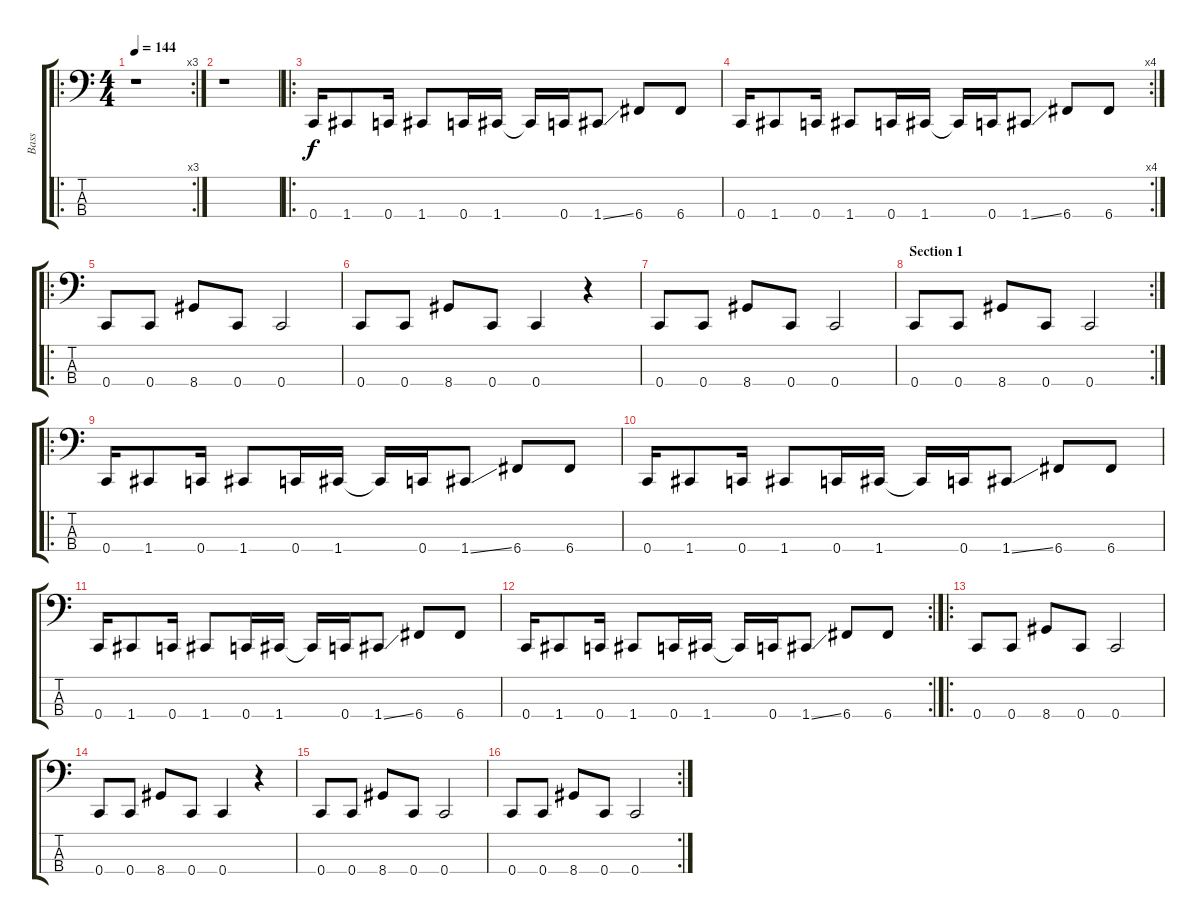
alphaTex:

\track ("Bass" "Bass") {instrument electricbasspick}
\staff {score tabs}
\tuning (F2 C2 G1 C1) {hide}
\ro
\rc 3
\ts (4 4)
\tempo 144
\clef f4
\ks c
r.1{dy f instrument electricbasspick} |
r.1 |
\ro
0.4.16 1.4.8 0.4.16 1.4.8 0.4.16 1.4.16 1.4{t}.16 0.4.16 1.4{ss}.8 6.4.8 6.4.8 |
\rc 4
0.4.16 1.4.8 0.4.16 1.4.8 0.4.16 1.4.16 1.4{t}.16 0.4.16 1.4{ss}.8 6.4.8 6.4.8 |
\ro
0.4.8 0.4.8 8.4.8 0.4.8 0.4.2 |
0.4.8 0.4.8 8.4.8 0.4.8 0.4.4 r.4 |
0.4.8 0.4.8 8.4.8 0.4.8 0.4.2 |
\rc 2
\section ("" "Section 1")
0.4.8 0.4.8 8.4.8 0.4.8 0.4.2 |
\ro
0.4.16 1.4.8 0.4.16 1.4.8 0.4.16 1.4.16 1.4{t}.16 0.4.16 1.4{ss}.8 6.4.8 6.4.8 |
0.4.16 1.4.8 0.4.16 1.4.8 0.4.16 1.4.16 1.4{t}.16 0.4.16 1.4{ss}.8 6.4.8 6.4.8 |
0.4.16 1.4.8 0.4.16 1.4.8 0.4.16 1.4.16 1.4{t}.16 0.4.16 1.4{ss}.8 6.4.8 6.4.8 |
\rc 2
0.4.16 1.4.8 0.4.16 1.4.8 0.4.16 1.4.16 1.4{t}.16 0.4.16 1.4{ss}.8 6.4.8 6.4.8 |
\ro
0.4.8 0.4.8 8.4.8 0.4.8 0.4.2 |
0.4.8 0.4.8 8.4.8 0.4.8 0.4.4 r.4 |
0.4.8 0.4.8 8.4.8 0.4.8 0.4.2 |
\rc 2
0.4.8 0.4.8 8.4.8 0.4.8 0.4.2
